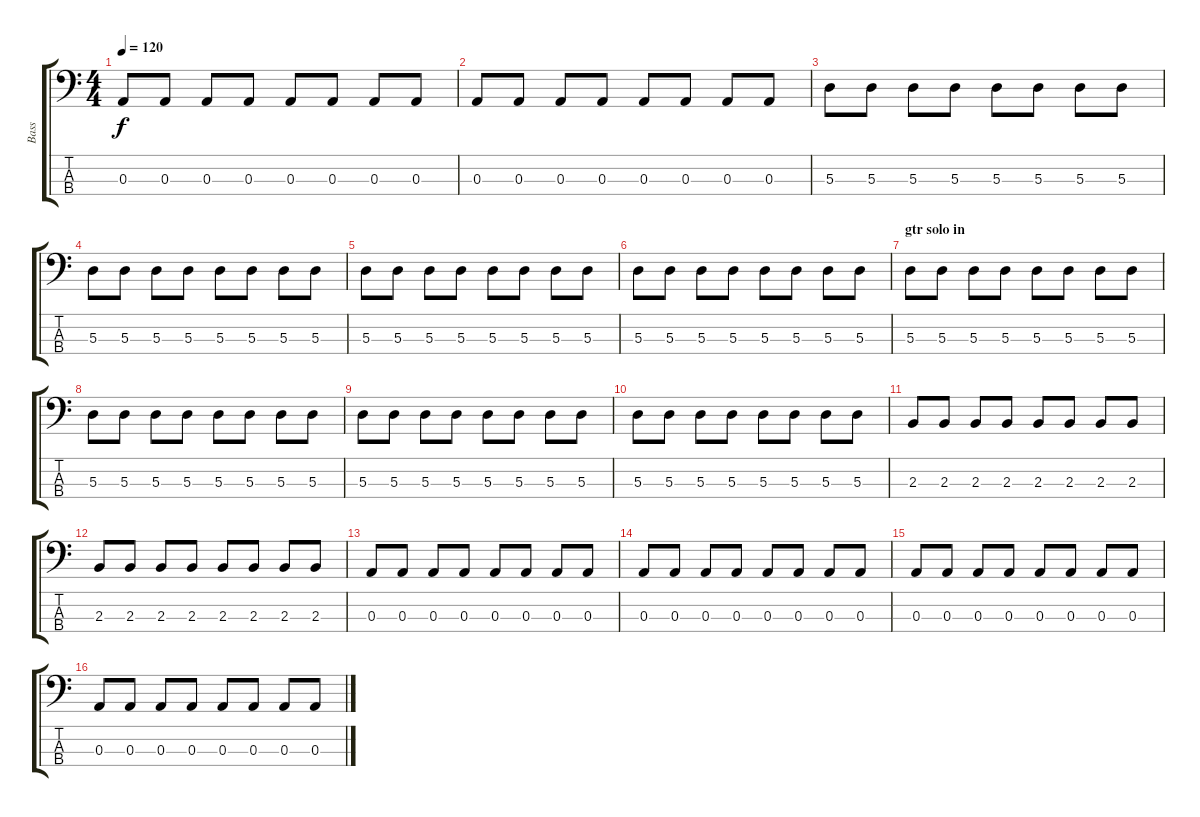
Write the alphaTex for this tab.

\track ("Bass" "Bass") {instrument acousticbass}
\staff {score tabs}
\tuning (G2 D2 A1 E1) {hide}
\ts (4 4)
\tempo 120
\clef f4
\ks c
0.3.8{dy f} 0.3.8 0.3.8 0.3.8 0.3.8 0.3.8 0.3.8 0.3.8 |
0.3.8 0.3.8 0.3.8 0.3.8 0.3.8 0.3.8 0.3.8 0.3.8 |
5.3.8 5.3.8 5.3.8 5.3.8 5.3.8 5.3.8 5.3.8 5.3.8 |
5.3.8 5.3.8 5.3.8 5.3.8 5.3.8 5.3.8 5.3.8 5.3.8 |
5.3.8 5.3.8 5.3.8 5.3.8 5.3.8 5.3.8 5.3.8 5.3.8 |
5.3.8 5.3.8 5.3.8 5.3.8 5.3.8 5.3.8 5.3.8 5.3.8 |
\section ("" "gtr solo in")
5.3.8 5.3.8 5.3.8 5.3.8 5.3.8 5.3.8 5.3.8 5.3.8 |
5.3.8 5.3.8 5.3.8 5.3.8 5.3.8 5.3.8 5.3.8 5.3.8 |
5.3.8 5.3.8 5.3.8 5.3.8 5.3.8 5.3.8 5.3.8 5.3.8 |
5.3.8 5.3.8 5.3.8 5.3.8 5.3.8 5.3.8 5.3.8 5.3.8 |
2.3.8 2.3.8 2.3.8 2.3.8 2.3.8 2.3.8 2.3.8 2.3.8 |
2.3.8 2.3.8 2.3.8 2.3.8 2.3.8 2.3.8 2.3.8 2.3.8 |
0.3.8 0.3.8 0.3.8 0.3.8 0.3.8 0.3.8 0.3.8 0.3.8 |
0.3.8 0.3.8 0.3.8 0.3.8 0.3.8 0.3.8 0.3.8 0.3.8 |
0.3.8 0.3.8 0.3.8 0.3.8 0.3.8 0.3.8 0.3.8 0.3.8 |
0.3.8 0.3.8 0.3.8 0.3.8 0.3.8 0.3.8 0.3.8 0.3.8
